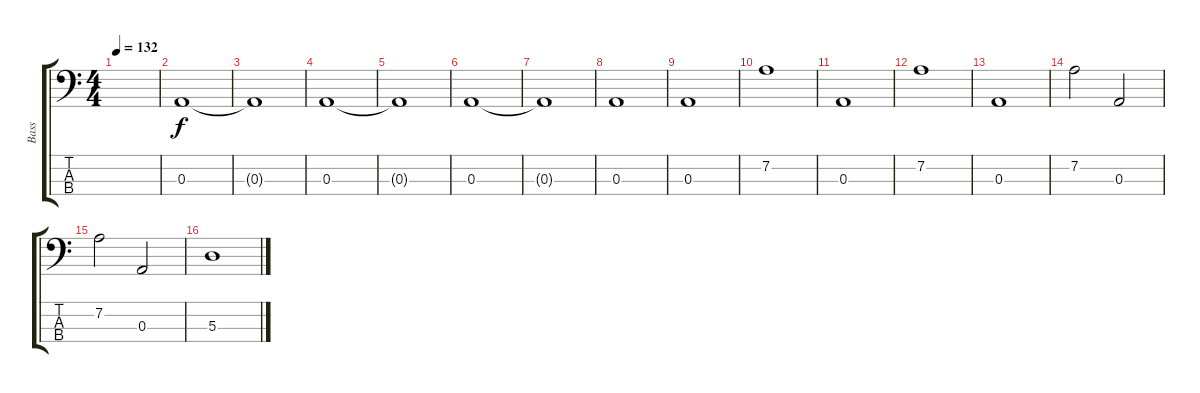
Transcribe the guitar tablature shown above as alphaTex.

\track ("Bass" "Bass") {instrument electricbasspick}
\staff {score tabs}
\tuning (G2 D2 A1 E1) {hide}
\ts (4 4)
\tempo 132
\clef f4
\ks c
|
0.3.1 |
0.3{t}.1 |
0.3.1 |
0.3{t}.1 |
0.3.1 |
0.3{t}.1 |
0.3.1 |
0.3.1 |
7.2.1 |
0.3.1 |
7.2.1 |
0.3.1 |
7.2.2 0.3.2 |
7.2.2 0.3.2 |
5.3.1
